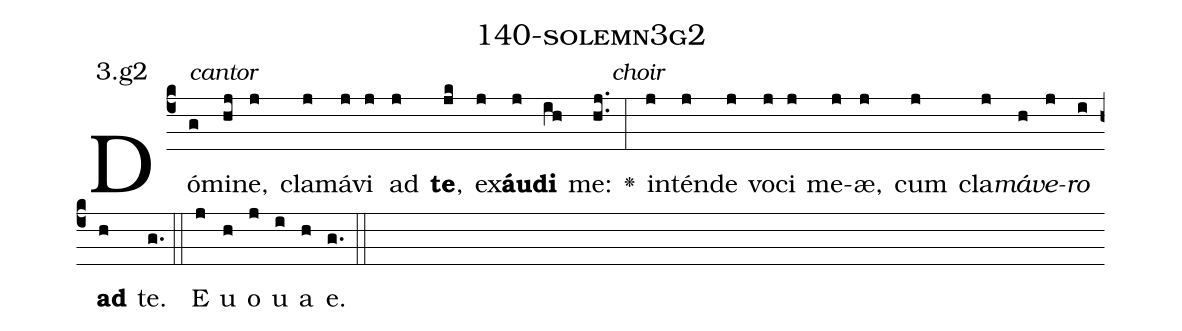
name: 140-solemn3g2;
annotation: 3.g2;
%%
(c4)<alt>cantor</alt>Dó(g)mi(hj)ne,(j) cla(j)má(j)vi(j) ad(j) <b>te</b>,(jk) ex(j)<b>áu</b>(j)<b>di</b>(ih) me:(hj..) <alt>choir</alt><v>\greheightstar</v>(:) in(j)tén(j)de(j) vo(j)ci(j) me(j)æ,(j) cum(j) cla(j)<i>má</i>(h)<i>ve</i>(j)<i>ro</i>(i) <b>ad</b>(h) te.(g.) (::) E(j) u(h) o(j) u(i) a(h) e.(g.) (::)
